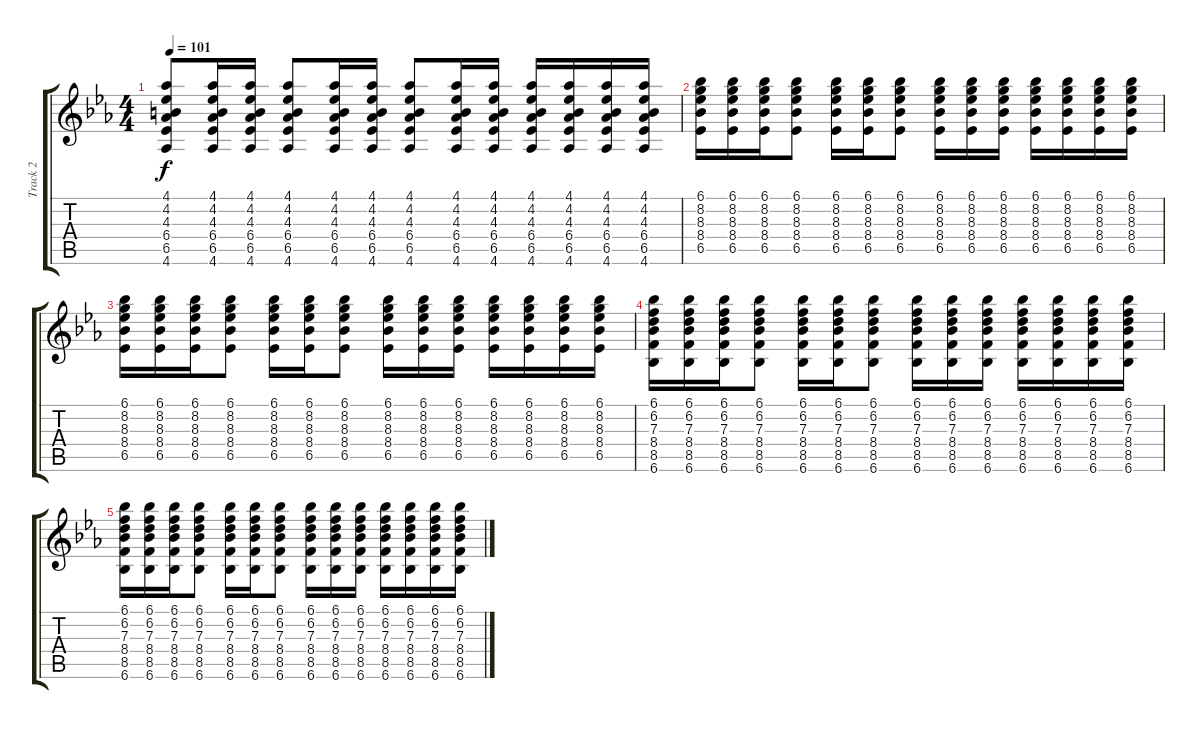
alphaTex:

\track ("Track 2" "Track 2") {instrument acousticguitarnylon}
\staff {score tabs}
\tuning (E4 B3 G3 D3 A2 E2) {hide}
\ts (4 4)
\tempo 101
\clef g2
\ks eb
(4.1 4.2 4.3 6.4 6.5 4.6).8{dy f} (4.1 4.2 4.3 6.4 6.5 4.6).16 (4.1 4.2 4.3 6.4 6.5 4.6).16 (4.1 4.2 4.3 6.4 6.5 4.6).8 (4.1 4.2 4.3 6.4 6.5 4.6).16 (4.1 4.2 4.3 6.4 6.5 4.6).16 (4.1 4.2 4.3 6.4 6.5 4.6).8 (4.1 4.2 4.3 6.4 6.5 4.6).16 (4.1 4.2 4.3 6.4 6.5 4.6).16 (4.1 4.2 4.3 6.4 6.5 4.6).16 (4.1 4.2 4.3 6.4 6.5 4.6).16 (4.1 4.2 4.3 6.4 6.5 4.6).16 (4.1 4.2 4.3 6.4 6.5 4.6).16 |
(6.1 8.2 8.3 8.4 6.5).16 (6.1 8.2 8.3 8.4 6.5).16 (6.1 8.2 8.3 8.4 6.5).16 (6.1 8.2 8.3 8.4 6.5).8 (6.1 8.2 8.3 8.4 6.5).16 (6.1 8.2 8.3 8.4 6.5).16 (6.1 8.2 8.3 8.4 6.5).8 (6.1 8.2 8.3 8.4 6.5).16 (6.1 8.2 8.3 8.4 6.5).16 (6.1 8.2 8.3 8.4 6.5).16 (6.1 8.2 8.3 8.4 6.5).16 (6.1 8.2 8.3 8.4 6.5).16 (6.1 8.2 8.3 8.4 6.5).16 (6.1 8.2 8.3 8.4 6.5).16 |
(6.1 8.2 8.3 8.4 6.5).16 (6.1 8.2 8.3 8.4 6.5).16 (6.1 8.2 8.3 8.4 6.5).16 (6.1 8.2 8.3 8.4 6.5).8 (6.1 8.2 8.3 8.4 6.5).16 (6.1 8.2 8.3 8.4 6.5).16 (6.1 8.2 8.3 8.4 6.5).8 (6.1 8.2 8.3 8.4 6.5).16 (6.1 8.2 8.3 8.4 6.5).16 (6.1 8.2 8.3 8.4 6.5).16 (6.1 8.2 8.3 8.4 6.5).16 (6.1 8.2 8.3 8.4 6.5).16 (6.1 8.2 8.3 8.4 6.5).16 (6.1 8.2 8.3 8.4 6.5).16 |
(6.1 6.2 7.3 8.4 8.5 6.6).16 (6.1 6.2 7.3 8.4 8.5 6.6).16 (6.1 6.2 7.3 8.4 8.5 6.6).16 (6.1 6.2 7.3 8.4 8.5 6.6).8 (6.1 6.2 7.3 8.4 8.5 6.6).16 (6.1 6.2 7.3 8.4 8.5 6.6).16 (6.1 6.2 7.3 8.4 8.5 6.6).8 (6.1 6.2 7.3 8.4 8.5 6.6).16 (6.1 6.2 7.3 8.4 8.5 6.6).16 (6.1 6.2 7.3 8.4 8.5 6.6).16 (6.1 6.2 7.3 8.4 8.5 6.6).16 (6.1 6.2 7.3 8.4 8.5 6.6).16 (6.1 6.2 7.3 8.4 8.5 6.6).16 (6.1 6.2 7.3 8.4 8.5 6.6).16 |
(6.1 6.2 7.3 8.4 8.5 6.6).16 (6.1 6.2 7.3 8.4 8.5 6.6).16 (6.1 6.2 7.3 8.4 8.5 6.6).16 (6.1 6.2 7.3 8.4 8.5 6.6).8 (6.1 6.2 7.3 8.4 8.5 6.6).16 (6.1 6.2 7.3 8.4 8.5 6.6).16 (6.1 6.2 7.3 8.4 8.5 6.6).8 (6.1 6.2 7.3 8.4 8.5 6.6).16 (6.1 6.2 7.3 8.4 8.5 6.6).16 (6.1 6.2 7.3 8.4 8.5 6.6).16 (6.1 6.2 7.3 8.4 8.5 6.6).16 (6.1 6.2 7.3 8.4 8.5 6.6).16 (6.1 6.2 7.3 8.4 8.5 6.6).16 (6.1 6.2 7.3 8.4 8.5 6.6).16
